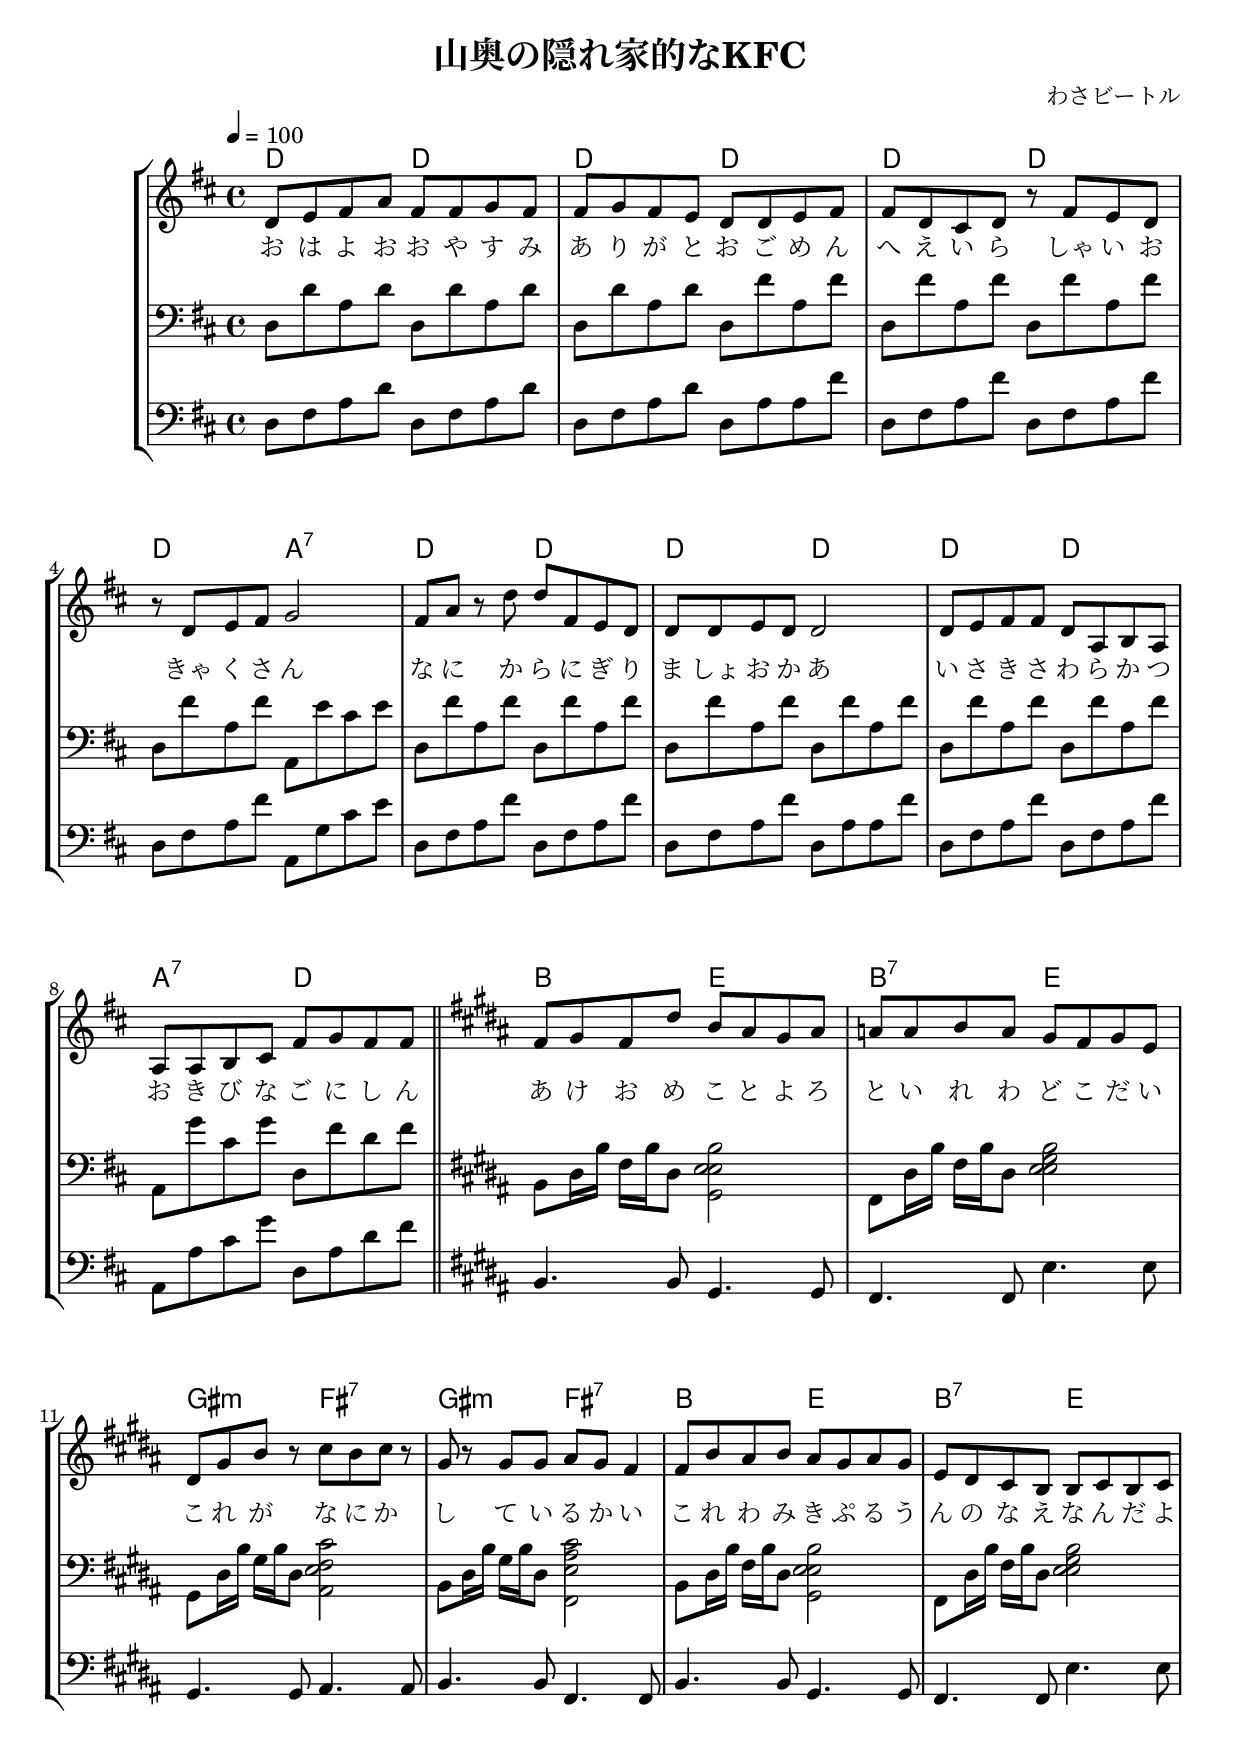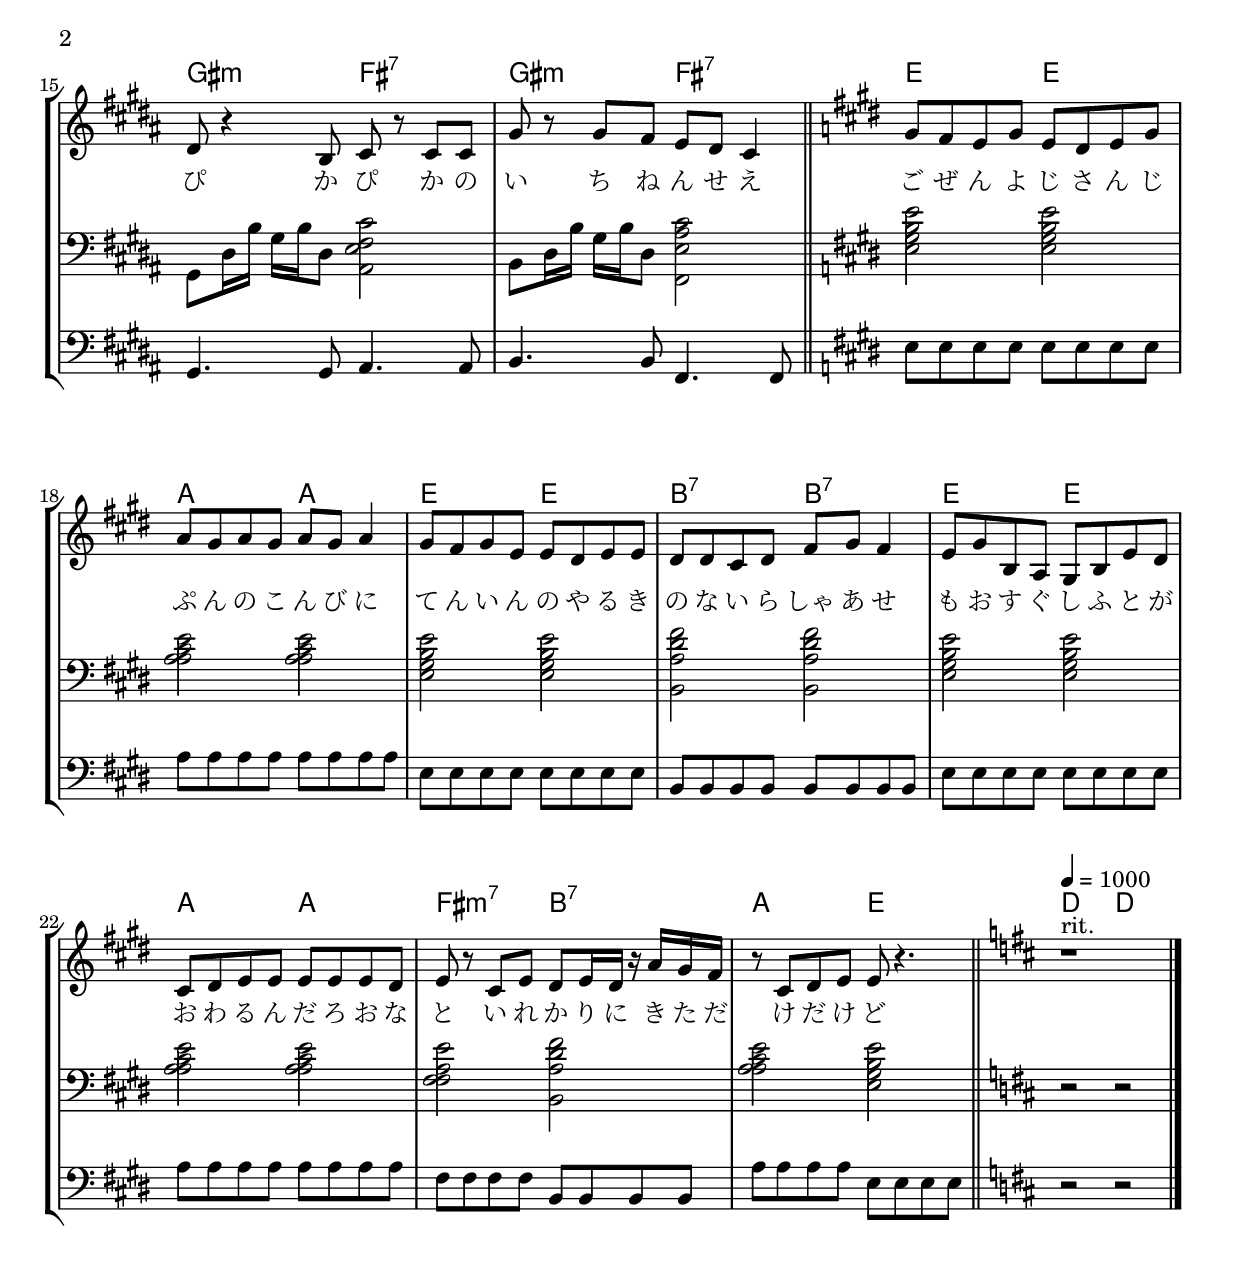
\version "2.12.1"

\header {
	title = \markup {山奥の隠れ家的なKFC}
	composer = \markup \center-column {わさビートル}
}

harmony = \chordmode {
	d2 d d d d d d a:7 d d d d d d a:7 d 

	b e b:7 e gis:m fis:7 gis:m fis:7 b e b:7 e gis:m fis:7 gis:m fis:7 

	e e a a e e b:7 b:7 e e a a fis:min7 b:7 a e 

	d d 
}

melody = {
	\set Staff.midiInstrument = #"Music box"
		\key d \major
	\tempo 4 = 100
 d'8  e'8  fis'8  a'8  fis'8  fis'8  g'8  fis'8 
	fis'8  g'8  fis'8  e'8  d'8  d'8  e'8  fis'8 
	fis'8  d'8  cis'8  d'8  r8  fis'8  e'8  d'8 
	r8  d'8  e'8  fis'8  g'2 
	fis'8  a'8  r8  d''8  d''8  fis'8  e'8  d'8 
	d'8  d'8  e'8  d'8  d'2 
	d'8  e'8  fis'8  fis'8  d'8  a8  b8  a8 
	a8  a8  b8  cis'8  fis'8  g'8  fis'8  fis'8
	\set Staff.midiInstrument = #"Music box"
		\key b \major
 fis'8  gis'8  fis'8  dis''8  b'8  ais'8  gis'8  ais'8 
	a'8  a'8  b'8  a'8  gis'8  fis'8  gis'8  e'8 
	dis'8  gis'8  b'8  r8  cis''8  b'8  cis''8  r8 
	gis'8  r8  gis'8  gis'8  ais'8  gis'8  fis'4 
	fis'8  b'8  ais'8  b'8  ais'8  gis'8  ais'8  gis'8 
	e'8  dis'8  cis'8  b8  b8  cis'8  b8  cis'8 
	dis'8  r4  b8  cis'8  r8  cis'8  cis'8 
	gis'8  r8  gis'8  fis'8  e'8  dis'8  cis'4
	\set Staff.midiInstrument = #"Music box"
		\key e \major
 gis'8  fis'8  e'8  gis'8  e'8  dis'8  e'8  gis'8 
	a'8  gis'8  a'8  gis'8  a'8  gis'8  a'4 
	gis'8  fis'8  gis'8  e'8  e'8  dis'8  e'8  e'8 
	dis'8  dis'8  cis'8  dis'8  fis'8  gis'8  fis'4 
	e'8  gis'8  b8  a8  gis8  b8  e'8  dis'8 
	cis'8  dis'8  e'8  e'8  e'8  e'8  e'8  dis'8 
	e'8  r8  cis'8  e'8  dis'8  e'16  dis'16  r16  a'16  gis'16  fis'16 
	r8  cis'8  dis'8  e'8  e'8  	r4. 	\key d \major
	\tempo 4 = 1000
	r1^"rit." \bar "|."
}

words = \lyricmode {
	お  は  よ  お  お  や  す  み  あ  り  が  と  お  ご  め  ん  へ  え  い  ら  しゃ  い  お  きゃ  く  さ  ん  な  に  か  ら  に  ぎ  り  ま  しょ  お  か  あ  い  さ  き  さ  わ  ら  か  つ  お  き  び  な  ご  に  し  ん  
	あ  け  お  め  こ  と  よ  ろ  と  い  れ  わ  ど  こ  だ  い  こ  れ  が  な  に  か  し  て  い  る  か  い  こ  れ  わ  み  き  ぷ  る  う  ん  の  な  え  な  ん  だ  よ  ぴ  か  ぴ  か  の  い  ち  ね  ん  せ  え  
	ご  ぜ  ん  よ  じ  さ  ん  じ  ぷ  ん  の  こ  ん  び  に  て  ん  い  ん  の  や  る  き  の  な  い  ら  しゃ  あ  せ  も  お  す  ぐ  し  ふ  と  が  お  わ  る  ん  だ  ろ  お  な  と  い  れ  か  り  に  き  た  だ  け  だ  け  ど  
	
}

tempochange = {
	\tempo 4 = 100
	r1 | r1 | r1 | r1 | r1 | r1 | r1 | r1 \bar "||"
	\tempo 4 = 100
	r1 | r1 | r1 | r1 | r1 | r1 | r1 | r1 \bar "||"
	\tempo 4 = 100
	r1 | r1 | r1 | r1 | r1 | r1 | r1 | r1 \bar "||"
	\tempo 4 = 1000
	\tempo 4 = 750 r2 \tempo 4 = 666 r2 \bar "|."
}

mainacc = {
	\clef bass
	\set Staff.midiInstrument = #"Flute"
	\key d \major
	\tempo 4 = 100
	d8 d' a d'
	d8 d' a d'
	d8 d' a d'
	d8 fis' a fis'
	d8 fis' a fis'
	d8 fis' a fis'
	d8 fis' a fis'
	a,8 e' cis' e'
	d8 fis' a fis'
	d8 fis' a fis'
	d8 fis' a fis'
	d8 fis' a fis'
	d8 fis' a fis'
	d8 fis' a fis'
	a,8 g' cis' g'
	d8 fis' d' fis'
	\bar "||"

	\set Staff.midiInstrument = #"Flute"
	\key b \major
	b,8 dis16 b fis b dis8
	<gis, e e b>2
	fis,8 dis16 b fis b dis8
	<e e gis b>2
	gis,8 dis16 b gis b dis8
	<ais, e fis cis'>2
	b,8 dis16 b gis b dis8
	<fis, e ais cis'>2
	b,8 dis16 b fis b dis8
	<gis, e e b>2
	fis,8 dis16 b fis b dis8
	<e e gis b>2
	gis,8 dis16 b gis b dis8
	<ais, e fis cis'>2
	b,8 dis16 b gis b dis8
	<fis, e ais cis'>2
	\bar "||"

	\set Staff.midiInstrument = #"Flute"
	\key e \major
	<e gis b e'>2
	<e gis b e'>2
	<a a cis' e'>2
	<a a cis' e'>2
	<e gis b e'>2
	<e gis b e'>2
	<b, a dis' fis'>2
	<b, a dis' fis'>2
	<e gis b e'>2
	<e gis b e'>2
	<a a cis' e'>2
	<a a cis' e'>2
	<fis fis a e'>2
	<b, a dis' fis'>2
	<a a cis' e'>2
	<e gis b e'>2
	\bar "||"

	\set Staff.midiInstrument = #"Acoustic grand"
	\key d \major
	\tempo 4 = 1000
	r2
	r2
	\bar "|."
}

subacc = {
	\clef bass
	\set Staff.midiInstrument = #"Blown Bottle"
	\key d \major
	\tempo 4 = 100
	d8 fis8 a8 d'8
	d8 fis8 a8 d'8
	d8 fis8 a8 d'8
	d8 a8 a8 fis'8
	d8 fis8 a8 fis'8
	d8 fis8 a8 fis'8
	d8 fis8 a8 fis'8
	a,8 g8 cis'8 e'8
	d8 fis8 a8 fis'8
	d8 fis8 a8 fis'8
	d8 fis8 a8 fis'8
	d8 a8 a8 fis'8
	d8 fis8 a8 fis'8
	d8 fis8 a8 fis'8
	a,8 a8 cis'8 g'8
	d8 a8 d'8 fis'8
	\bar "||"

	\set Staff.midiInstrument = #"Recorder"
	\key b \major
	b,4.b,8
	gis,4.gis,8
	fis,4.fis,8
	e4.e8
	gis,4.gis,8
	ais,4.ais,8
	b,4.b,8
	fis,4.fis,8
	b,4.b,8
	gis,4.gis,8
	fis,4.fis,8
	e4.e8
	gis,4.gis,8
	ais,4.ais,8
	b,4.b,8
	fis,4.fis,8
	\bar "||"

	\set Staff.midiInstrument = #"Whistle"
	\key e \major
	e8 e8 e8 e8
	e8 e8 e8 e8
	a8 a8 a8 a8
	a8 a8 a8 a8
	e8 e8 e8 e8
	e8 e8 e8 e8
	b,8 b,8 b,8 b,8
	b,8 b,8 b,8 b,8
	e8 e8 e8 e8
	e8 e8 e8 e8
	a8 a8 a8 a8
	a8 a8 a8 a8
	fis8 fis8 fis8 fis8
	b,8 b,8 b,8 b,8
	a8 a8 a8 a8
	e8 e8 e8 e8
	\bar "||"

	\set Staff.midiInstrument = #"Acoustic grand"
	\key d \major
	\tempo 4 = 1000
	r2
	r2
	\bar "|."
}

percA = {
	\drummode {
	r1 |r1 |r1 |r1 |r1 |r1 |r1 |r1 \bar "||"
	r1 |r1 |r1 |r1 |r1 |r1 |r1 |r1 \bar "||"
	r1 |r1 |r1 |r1 |r1 |r1 |r1 |r1 \bar "||"
	r1 \bar "|."
	}
}

percB = {
	\drummode {
	r1 |r1 |r1 |r1 |r1 |r1 |r1 |r1 \bar "||"
	r1 |r1 |r1 |r1 |r1 |r1 |r1 |r1 \bar "||"
	r1 |r1 |r1 |r1 |r1 |r1 |r1 |r1 \bar "||"
	r1 \bar "|."
	}
}

percC = {
	\drummode {
	r1 |r1 |r1 |r1 |r1 |r1 |r1 |r1 \bar "||"
	r1 |r1 |r1 |r1 |r1 |r1 |r1 |r1 \bar "||"
	r1 |r1 |r1 |r1 |r1 |r1 |r1 |r1 \bar "||"
	r1 \bar "|."
	}
}

percD = {
	\drummode {
	r1 |r1 |r1 |r1 |r1 |r1 |r1 |r1 \bar "||"
	r1 |r1 |r1 |r1 |r1 |r1 |r1 |r1 \bar "||"
	r1 |r1 |r1 |r1 |r1 |r1 |r1 |r1 \bar "||"
	r1 \bar "|."
	}
}

percE = {
	\drummode {
	r1 |r1 |r1 |r1 |r1 |r1 |r1 |r1 \bar "||"
	r1 |r1 |r1 |r1 |r1 |r1 |r1 |r1 \bar "||"
	r1 |r1 |r1 |r1 |r1 |r1 |r1 |r1 \bar "||"
	r1 \bar "|."
	}
}

\score {
	<<
		\new StaffGroup <<
			\new ChordNames {\harmony}
			\new Voice = "melody" {\melody}
			\new Lyrics \lyricsto "melody" \words
			\new Staff = "mainacc" {\mainacc}
			\new Staff = "subacc" {\subacc}
		>>
	>>
	\layout { }
}
